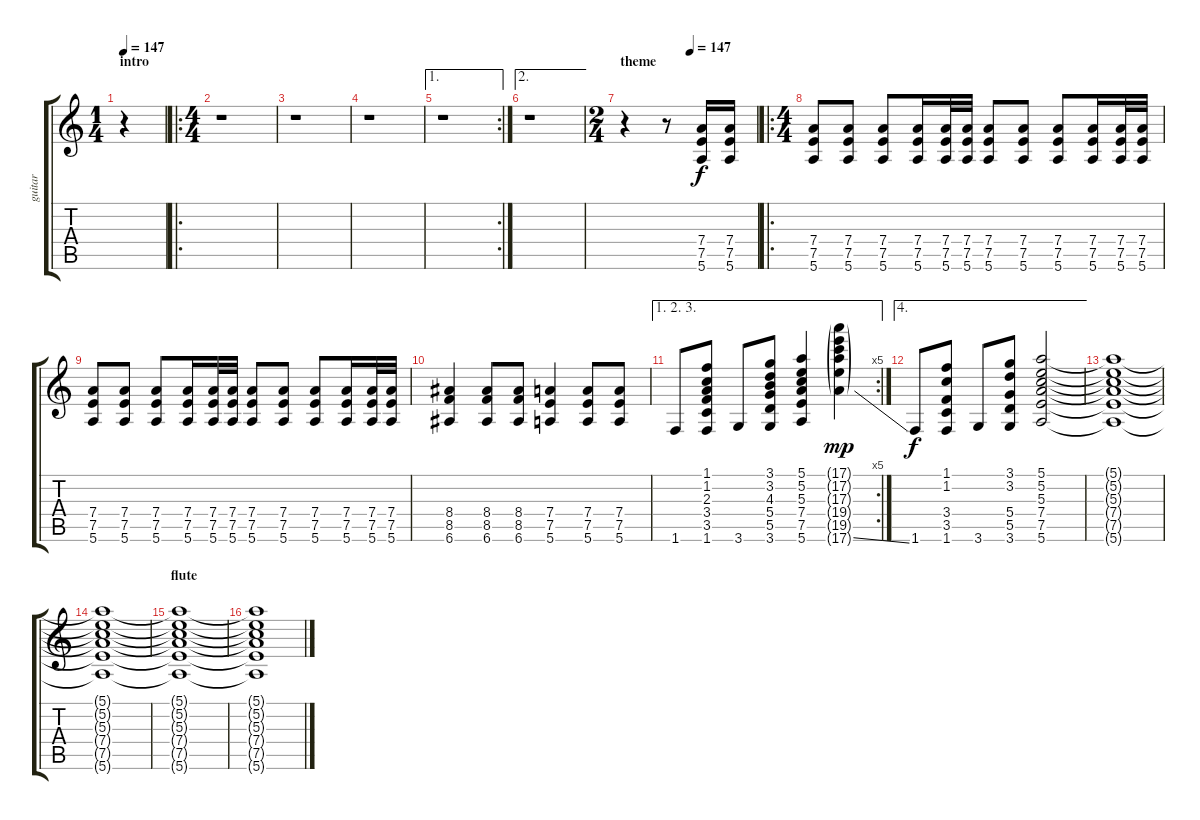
\track ("guitar" "guitar") {instrument overdrivenguitar}
\staff {score tabs}
\tuning (E4 B3 G3 D3 A2 E2) {hide}
\ts (1 4)
\section ("" "intro")
\tempo 147
\tempo 105
\tempo 147
\clef g2
\ks c
r.4{dy f instrument overdrivenguitar} |
\ro
\ts (4 4)
r.1 |
r.1 |
r.1 |
\ae 1
\rc 2
r.1 |
\ae 2
r.1 |
\ts (2 4)
\section ("" "theme")
\tempo (147 0.5)
r.4 r.8 (7.4 7.5 5.6).16 (7.4 7.5 5.6).16 |
\ro
\ts (4 4)
(7.4 7.5 5.6).8 (7.4 7.5 5.6).8 (7.4 7.5 5.6).8 (7.4 7.5 5.6).16 (7.4 7.5 5.6).32 (7.4 7.5 5.6).32 (7.4 7.5 5.6).8 (7.4 7.5 5.6).8 (7.4 7.5 5.6).8 (7.4 7.5 5.6).16 (7.4 7.5 5.6).32 (7.4 7.5 5.6).32 |
(7.4 7.5 5.6).8 (7.4 7.5 5.6).8 (7.4 7.5 5.6).8 (7.4 7.5 5.6).16 (7.4 7.5 5.6).32 (7.4 7.5 5.6).32 (7.4 7.5 5.6).8 (7.4 7.5 5.6).8 (7.4 7.5 5.6).8 (7.4 7.5 5.6).16 (7.4 7.5 5.6).32 (7.4 7.5 5.6).32 |
(8.4 8.5 6.6).4 (8.4 8.5 6.6).8 (8.4 8.5 6.6).8 (7.4 7.5 5.6).4 (7.4 7.5 5.6).8 (7.4 7.5 5.6).8 |
\ae (1 2 3)
\rc 5
1.6.8 (1.1 1.2 2.3 3.4 3.5 1.6).8 3.6.8 (3.1 3.2 4.3 5.4 5.5 3.6).8 (5.1 5.2 5.3 7.4 7.5 5.6).4 (17.1{g} 17.2{g} 17.3{g} 19.4{g} 19.5{g} 17.6{ss g}).4{dy mp} |
\ae 4
1.6.8{dy f} (1.1 1.2 3.4 3.5 1.6).8 3.6.8 (3.1 3.2 5.4 5.5 3.6).8 (5.1 5.2 5.3 7.4 7.5 5.6).2{volume 3} |
(5.1{t} 5.2{t} 5.3{t} 7.4{t} 7.5{t} 5.6{t}).1 |
(5.1{t} 5.2{t} 5.3{t} 7.4{t} 7.5{t} 5.6{t}).1 |
\section ("" "flute")
(5.1{t} 5.2{t} 5.3{t} 7.4{t} 7.5{t} 5.6{t}).1 |
(5.1{t} 5.2{t} 5.3{t} 7.4{t} 7.5{t} 5.6{t}).1
